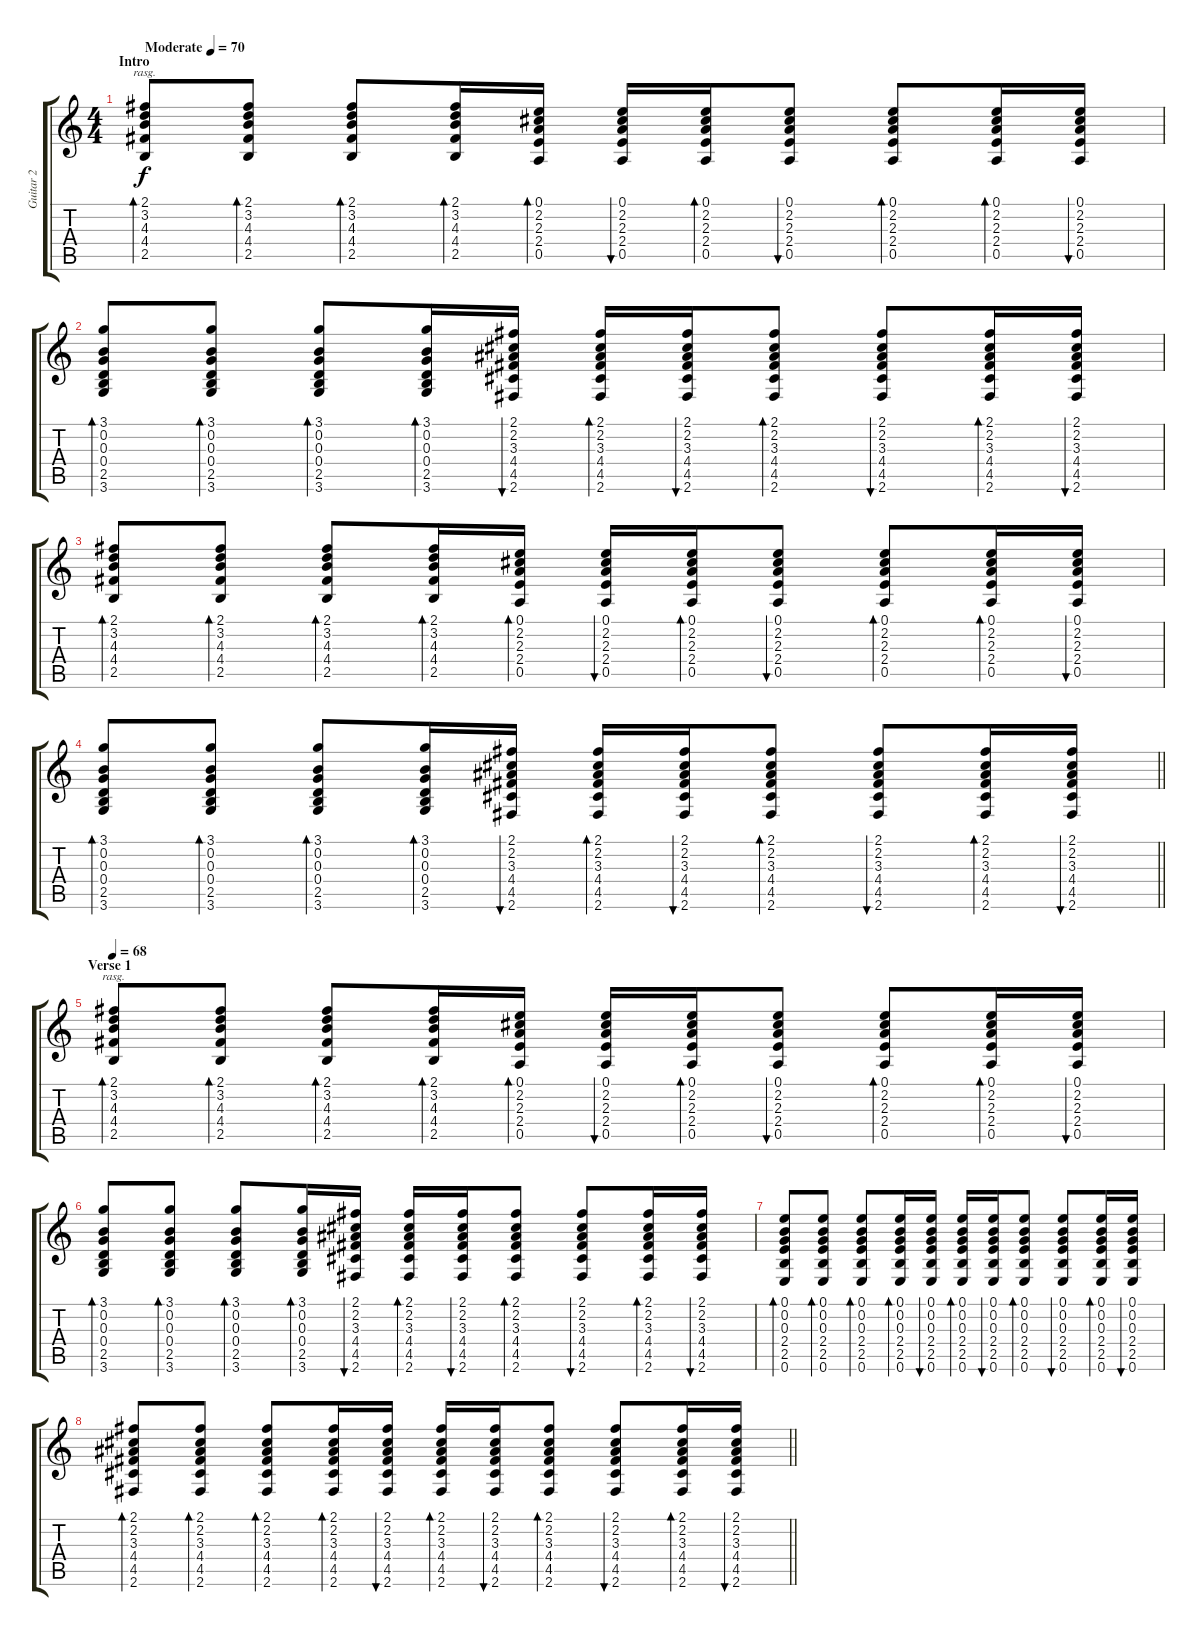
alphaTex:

\track ("Guitar 2" "Guitar 2") {instrument acousticguitarsteel}
\staff {score tabs}
\tuning (E4 B3 G3 D3 A2 E2) {hide}
\ts (4 4)
\section ("" "Intro")
\tempo (70 "Moderate")
\clef g2
\ks c
(2.1 3.2 4.3 4.4 2.5).8{bd 120 rasg ii dy f instrument acousticguitarsteel} (2.1 3.2 4.3 4.4 2.5).8{bd 30} (2.1 3.2 4.3 4.4 2.5).8{bd 30} (2.1 3.2 4.3 4.4 2.5).16{bd 30} (0.1 2.2 2.3 2.4 0.5).16{bd 30} (0.1 2.2 2.3 2.4 0.5).16{bu 30} (0.1 2.2 2.3 2.4 0.5).16{bd 30} (0.1 2.2 2.3 2.4 0.5).8{bu 30} (0.1 2.2 2.3 2.4 0.5).8{bd 30} (0.1 2.2 2.3 2.4 0.5).16{bd 30} (0.1 2.2 2.3 2.4 0.5).16{bu 30} |
(3.1 0.2 0.3 0.4 2.5 3.6).8{bd 30} (3.1 0.2 0.3 0.4 2.5 3.6).8{bd 30} (3.1 0.2 0.3 0.4 2.5 3.6).8{bd 30} (3.1 0.2 0.3 0.4 2.5 3.6).16{bd 30} (2.1 2.2 3.3 4.4 4.5 2.6).16{bu 30} (2.1 2.2 3.3 4.4 4.5 2.6).16{bd 30} (2.1 2.2 3.3 4.4 4.5 2.6).16{bu 30} (2.1 2.2 3.3 4.4 4.5 2.6).8{bd 30} (2.1 2.2 3.3 4.4 4.5 2.6).8{bu 30} (2.1 2.2 3.3 4.4 4.5 2.6).16{bd 30} (2.1 2.2 3.3 4.4 4.5 2.6).16{bu 30} |
(2.1 3.2 4.3 4.4 2.5).8{bd 30} (2.1 3.2 4.3 4.4 2.5).8{bd 30} (2.1 3.2 4.3 4.4 2.5).8{bd 30} (2.1 3.2 4.3 4.4 2.5).16{bd 30} (0.1 2.2 2.3 2.4 0.5).16{bd 30} (0.1 2.2 2.3 2.4 0.5).16{bu 30} (0.1 2.2 2.3 2.4 0.5).16{bd 30} (0.1 2.2 2.3 2.4 0.5).8{bu 30} (0.1 2.2 2.3 2.4 0.5).8{bd 30} (0.1 2.2 2.3 2.4 0.5).16{bd 30} (0.1 2.2 2.3 2.4 0.5).16{bu 30} |
\barLineRight lightlight
(3.1 0.2 0.3 0.4 2.5 3.6).8{bd 30} (3.1 0.2 0.3 0.4 2.5 3.6).8{bd 30} (3.1 0.2 0.3 0.4 2.5 3.6).8{bd 30} (3.1 0.2 0.3 0.4 2.5 3.6).16{bd 30} (2.1 2.2 3.3 4.4 4.5 2.6).16{bu 30} (2.1 2.2 3.3 4.4 4.5 2.6).16{bd 30} (2.1 2.2 3.3 4.4 4.5 2.6).16{bu 30} (2.1 2.2 3.3 4.4 4.5 2.6).8{bd 30} (2.1 2.2 3.3 4.4 4.5 2.6).8{bu 30} (2.1 2.2 3.3 4.4 4.5 2.6).16{bd 30} (2.1 2.2 3.3 4.4 4.5 2.6).16{bu 30} |
\section ("" "Verse 1")
\tempo 68
(2.1 3.2 4.3 4.4 2.5).8{bd 120 rasg ii volume 6 balance 4} (2.1 3.2 4.3 4.4 2.5).8{bd 30} (2.1 3.2 4.3 4.4 2.5).8{bd 30} (2.1 3.2 4.3 4.4 2.5).16{bd 30} (0.1 2.2 2.3 2.4 0.5).16{bd 30} (0.1 2.2 2.3 2.4 0.5).16{bu 30} (0.1 2.2 2.3 2.4 0.5).16{bd 30} (0.1 2.2 2.3 2.4 0.5).8{bu 30} (0.1 2.2 2.3 2.4 0.5).8{bd 30} (0.1 2.2 2.3 2.4 0.5).16{bd 30} (0.1 2.2 2.3 2.4 0.5).16{bu 30} |
(3.1 0.2 0.3 0.4 2.5 3.6).8{bd 30} (3.1 0.2 0.3 0.4 2.5 3.6).8{bd 30} (3.1 0.2 0.3 0.4 2.5 3.6).8{bd 30} (3.1 0.2 0.3 0.4 2.5 3.6).16{bd 30} (2.1 2.2 3.3 4.4 4.5 2.6).16{bu 30} (2.1 2.2 3.3 4.4 4.5 2.6).16{bd 30} (2.1 2.2 3.3 4.4 4.5 2.6).16{bu 30} (2.1 2.2 3.3 4.4 4.5 2.6).8{bd 30} (2.1 2.2 3.3 4.4 4.5 2.6).8{bu 30} (2.1 2.2 3.3 4.4 4.5 2.6).16{bd 30} (2.1 2.2 3.3 4.4 4.5 2.6).16{bu 30} |
(0.1 0.2 0.3 2.4 2.5 0.6).8{bd 30} (0.1 0.2 0.3 2.4 2.5 0.6).8{bd 30} (0.1 0.2 0.3 2.4 2.5 0.6).8{bd 30} (0.1 0.2 0.3 2.4 2.5 0.6).16{bd 30} (0.1 0.2 0.3 2.4 2.5 0.6).16{bu 30} (0.1 0.2 0.3 2.4 2.5 0.6).16{bd 30} (0.1 0.2 0.3 2.4 2.5 0.6).16{bu 30} (0.1 0.2 0.3 2.4 2.5 0.6).8{bd 30} (0.1 0.2 0.3 2.4 2.5 0.6).8{bu 30} (0.1 0.2 0.3 2.4 2.5 0.6).16{bd 30} (0.1 0.2 0.3 2.4 2.5 0.6).16{bu 30} |
\barLineRight lightlight
(2.1 2.2 3.3 4.4 4.5 2.6).8{bd 30} (2.1 2.2 3.3 4.4 4.5 2.6).8{bd 30} (2.1 2.2 3.3 4.4 4.5 2.6).8{bd 30} (2.1 2.2 3.3 4.4 4.5 2.6).16{bd 30} (2.1 2.2 3.3 4.4 4.5 2.6).16{bu 30} (2.1 2.2 3.3 4.4 4.5 2.6).16{bd 30} (2.1 2.2 3.3 4.4 4.5 2.6).16{bu 30} (2.1 2.2 3.3 4.4 4.5 2.6).8{bd 30} (2.1 2.2 3.3 4.4 4.5 2.6).8{bu 30} (2.1 2.2 3.3 4.4 4.5 2.6).16{bd 30} (2.1 2.2 3.3 4.4 4.5 2.6).16{bu 30}
